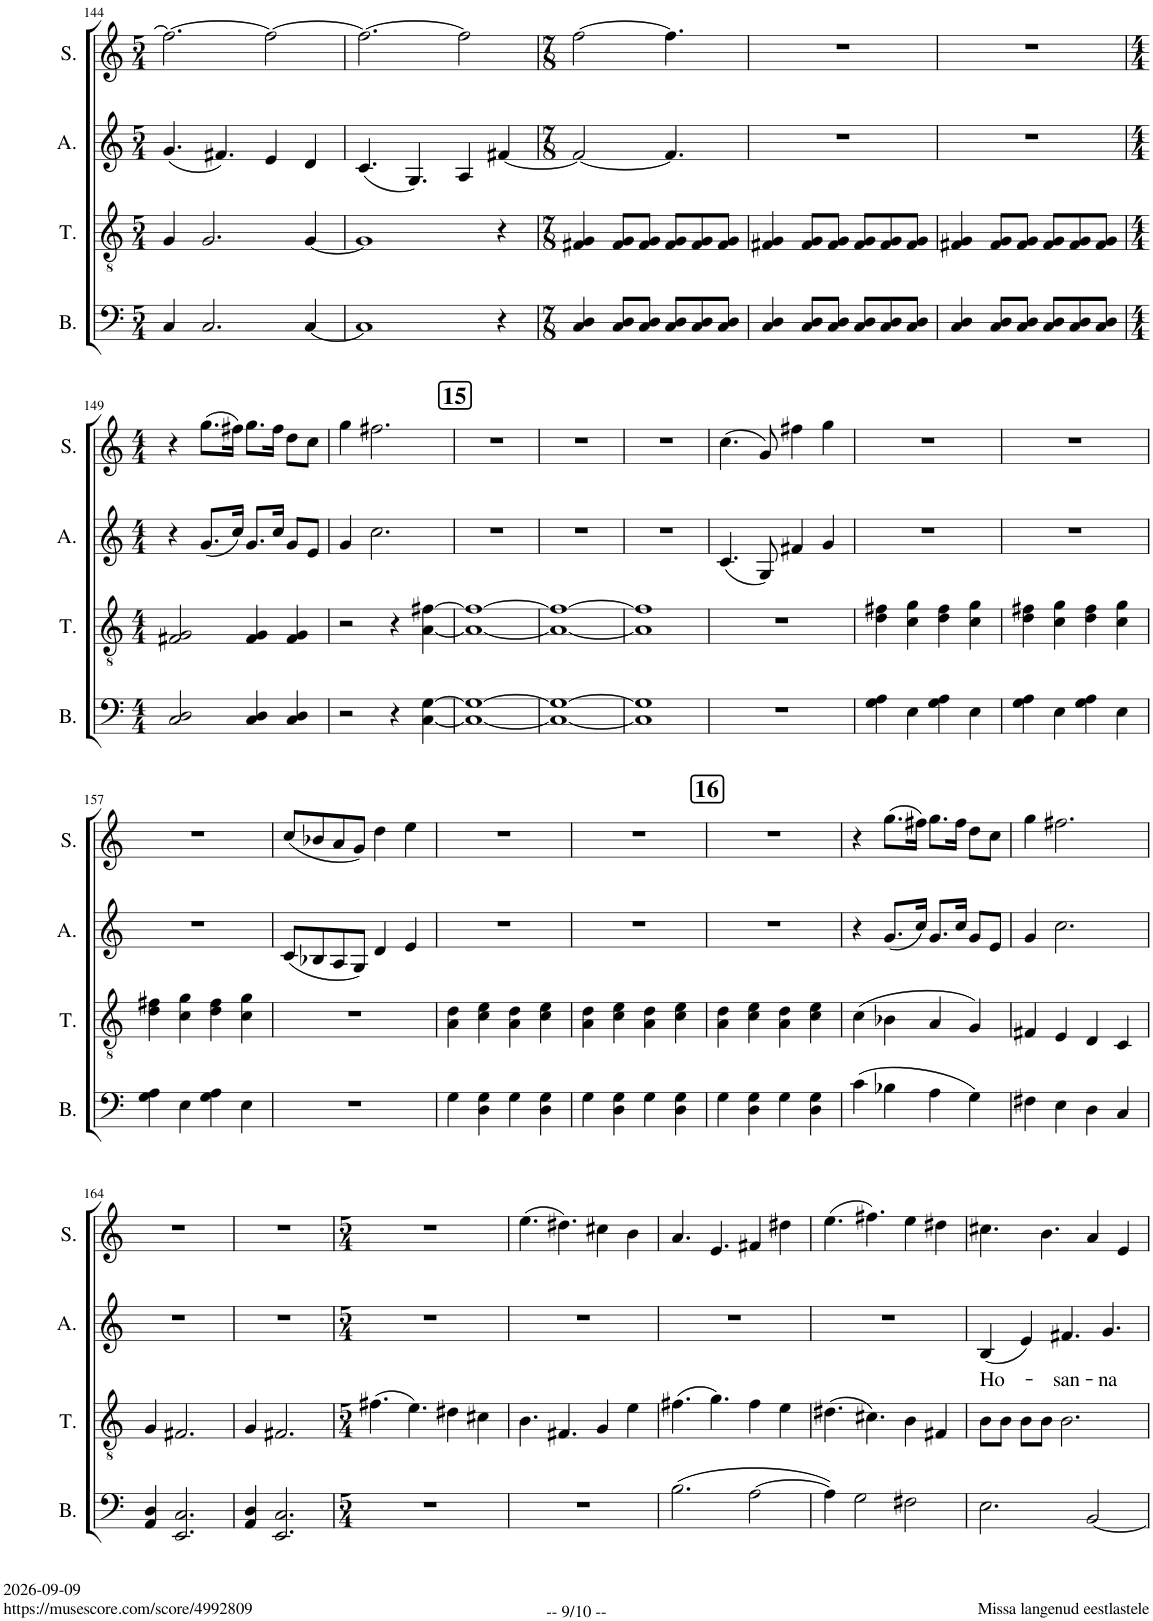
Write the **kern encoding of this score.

**kern	**kern	**kern	**text	**kern
*part4	*part3	*part2	*part2	*part1
*staff4	*staff3	*staff2	*staff2	*staff1
*I"Bass	*I"Tenor	*I"Alto	*	*I"Soprano
*I'B.	*I'T.	*I'A.	*	*I'S.
!!LO:PB:g=z
*clefF4	*clefGv2	*clefG2	*	*clefG2
*k[]	*k[]	*k[]	*	*k[]
*M5/4	*M5/4	*M5/4	*	*M5/4
=144	=144	=144	=144	=144
4C/	4G/	(4.g/	.	2.ff#\_
2.C/	2.G/	.	.	.
.	.	4.f#X/)	.	.
.	.	4e/	.	2ff#\_
[4C/	[4G/	4d/	.	.
=145	=145	=145	=145	=145
1C]	1G]	(4.c/	.	2.ff#\_
.	.	4.G/)	.	.
.	.	4A/	.	2ff#\]
4r	4r	[4f#X/	.	.
=146	=146	=146	=146	=146
*M7/8	*M7/8	*M7/8	*	*M7/8
4C/ 4D/	4F#X/ 4G/	2f#/_	.	[2ff\
8C/ 8D/L	8F#/ 8G/L	.	.	.
8C/ 8D/J	8F#/ 8G/J	.	.	.
8C/ 8D/L	8F#/ 8G/L	4.f#/]	.	4.ff\]
8C/ 8D/	8F#/ 8G/	.	.	.
8C/ 8D/J	8F#/ 8G/J	.	.	.
=147	=147	=147	=147	=147
4C/ 4D/	4F#X/ 4G/	2..r	.	2..r
8C/ 8D/L	8F#/ 8G/L	.	.	.
8C/ 8D/J	8F#/ 8G/J	.	.	.
8C/ 8D/L	8F#/ 8G/L	.	.	.
8C/ 8D/	8F#/ 8G/	.	.	.
8C/ 8D/J	8F#/ 8G/J	.	.	.
=148	=148	=148	=148	=148
4C/ 4D/	4F#X/ 4G/	2..r	.	2..r
8C/ 8D/L	8F#/ 8G/L	.	.	.
8C/ 8D/J	8F#/ 8G/J	.	.	.
8C/ 8D/L	8F#/ 8G/L	.	.	.
8C/ 8D/	8F#/ 8G/	.	.	.
8C/ 8D/J	8F#/ 8G/J	.	.	.
!!LO:LB:g=z
=149	=149	=149	=149	=149
*M4/4	*M4/4	*M4/4	*	*M4/4
2C/ 2D/	2F#X/ 2G/	4r	.	4r
.	.	(8.g/L	.	(8.gg\L
.	.	16cc/Jk)	.	16ff#X\Jk)
4C/ 4D/	4F#/ 4G/	8.g/L	.	8.gg\L
.	.	16cc/Jk	.	16ff#\Jk
4C/ 4D/	4F#/ 4G/	8g/L	.	8dd\L
.	.	8e/J	.	8cc\J
=150	=150	=150	=150	=150
2r	2r	4g/	.	4gg\
.	.	2.cc\	.	2.ff#X\
4r	4r	.	.	.
[4C\ [4G\	[4A\ [4f#X\	.	.	.
=151	=151	=151	=151	=151
1C_ 1G_	1A_ 1f#_	1r	.	1r
=152	=152	=152	=152	=152
1C_ 1G_	1A_ 1f#_	1r	.	1r
=153	=153	=153	=153	=153
1C] 1G]	1A] 1f#]	1r	.	1r
=154	=154	=154	=154	=154
1r	1r	(4.c/	.	(4.cc\
.	.	8G/)	.	8g/)
.	.	4f#X/	.	4ff#X\
.	.	4g/	.	4gg\
=155	=155	=155	=155	=155
4G\ 4A\	4d\ 4f#X\	1r	.	1r
4E\	4c\ 4g\	.	.	.
4G\ 4A\	4d\ 4f#\	.	.	.
4E\	4c\ 4g\	.	.	.
=156	=156	=156	=156	=156
4G\ 4A\	4d\ 4f#X\	1r	.	1r
4E\	4c\ 4g\	.	.	.
4G\ 4A\	4d\ 4f#\	.	.	.
4E\	4c\ 4g\	.	.	.
!!LO:LB:g=z
=157	=157	=157	=157	=157
4G\ 4A\	4d\ 4f#X\	1r	.	1r
4E\	4c\ 4g\	.	.	.
4G\ 4A\	4d\ 4f#\	.	.	.
4E\	4c\ 4g\	.	.	.
=158	=158	=158	=158	=158
1r	1r	(8c/L	.	(8cc/L
.	.	8B-X/	.	8b-X/
.	.	8A/	.	8a/
.	.	8G/J)	.	8g/J)
.	.	4d/	.	4dd\
.	.	4e/	.	4ee\
=159	=159	=159	=159	=159
4G\	4A\ 4d\	1r	.	1r
4D\ 4G\	4c\ 4e\	.	.	.
4G\	4A\ 4d\	.	.	.
4D\ 4G\	4c\ 4e\	.	.	.
=160	=160	=160	=160	=160
4G\	4A\ 4d\	1r	.	1r
4D\ 4G\	4c\ 4e\	.	.	.
4G\	4A\ 4d\	.	.	.
4D\ 4G\	4c\ 4e\	.	.	.
=161	=161	=161	=161	=161
4G\	4A\ 4d\	1r	.	1r
4D\ 4G\	4c\ 4e\	.	.	.
4G\	4A\ 4d\	.	.	.
4D\ 4G\	4c\ 4e\	.	.	.
=162	=162	=162	=162	=162
(4c\	(4c\	4r	.	4r
4B-X\	4B-X\	(8.g/L	.	(8.gg\L
.	.	16cc/Jk)	.	16ff#X\Jk)
4A\	4A/	8.g/L	.	8.gg\L
.	.	16cc/Jk	.	16ff#\Jk
4G\)	4G/)	8g/L	.	8dd\L
.	.	8e/J	.	8cc\J
=163	=163	=163	=163	=163
4F#X\	4F#X/	4g/	.	4gg\
4E\	4E/	2.cc\	.	2.ff#X\
4D\	4D/	.	.	.
4C/	4C/	.	.	.
!!LO:LB:g=z
=164	=164	=164	=164	=164
4AA/ 4D/	4G/	1r	.	1r
2.EE/ 2.C/	2.F#X/	.	.	.
=165	=165	=165	=165	=165
4AA/ 4D/	4G/	1r	.	1r
2.EE/ 2.C/	2.F#X/	.	.	.
=166	=166	=166	=166	=166
*M5/4	*M5/4	*M5/4	*	*M5/4
4%5r	(4.f#X\	4%5r	.	4%5r
.	4.e\)	.	.	.
.	4d#X\	.	.	.
.	4c#X\	.	.	.
=167	=167	=167	=167	=167
4%5r	4.B\	4%5r	.	(4.ee\
.	4.F#X/	.	.	4.dd#X\)
.	4G/	.	.	4cc#X\
.	4e\	.	.	4b\
=168	=168	=168	=168	=168
(2.B\	(4.f#X\	4%5r	.	4.a/
.	4.g\)	.	.	4.e/
[2A\	4f#\	.	.	4f#X/
.	4e\	.	.	4dd#X\
=169	=169	=169	=169	=169
4A\])	(4.d#X\	4%5r	.	(4.ee\
2G\	.	.	.	.
.	4.c#X\)	.	.	4.ff#X\)
2F#X\	4B\	.	.	4ee\
.	4F#X/	.	.	4dd#X\
=170	=170	=170	=170	=170
!	!	!	!LO:LY:b	!
2.E\	8B\L	(4B/	Ho-	4.cc#X\
.	8B\J	.	.	.
.	8B\L	4e/)	.	.
.	8B\J	.	.	4.b\
!	!	!	!LO:LY:b	!
.	2.B\	4.f#X/	-san-	.
[2BB/	.	.	.	4a/
!	!	!	!LO:LY:b	!
.	.	4.g/	-na	.
.	.	.	.	4e/
=	=	=	=	=
*-	*-	*-	*-	*-
